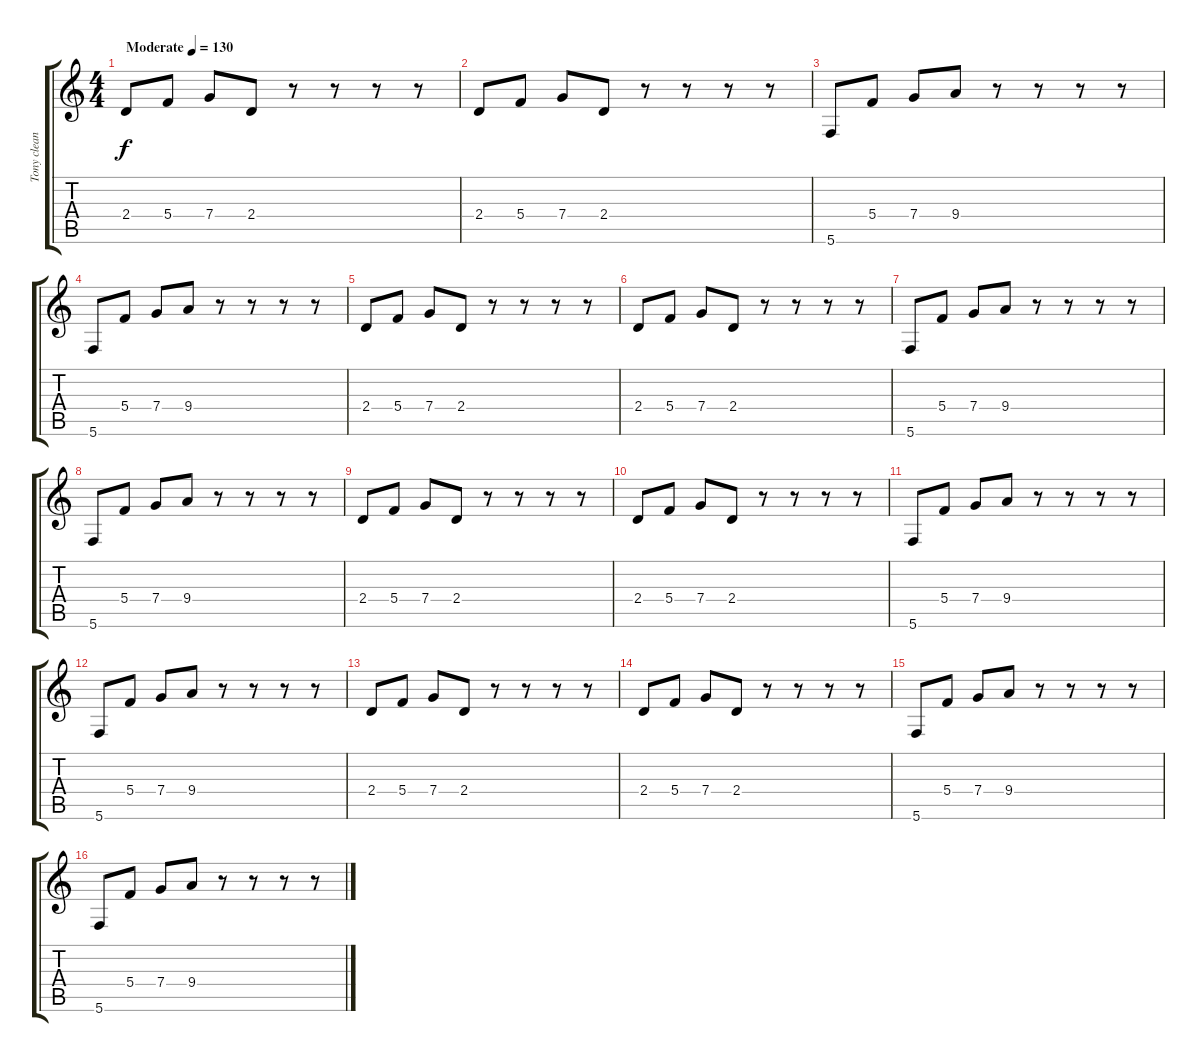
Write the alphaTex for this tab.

\track ("Tony clean" "Tony clean") {instrument electricguitarmuted}
\staff {score tabs}
\tuning (E4 B3 G3 C3 G2 C2) {hide}
\ts (4 4)
\tempo (130 "Moderate")
\clef g2
\ks c
2.4.8{dy f instrument electricguitarmuted} 5.4.8 7.4.8 2.4.8 r.8 r.8 r.8 r.8 |
2.4.8 5.4.8 7.4.8 2.4.8 r.8 r.8 r.8 r.8 |
5.6.8 5.4.8 7.4.8 9.4.8 r.8 r.8 r.8 r.8 |
5.6.8 5.4.8 7.4.8 9.4.8 r.8 r.8 r.8 r.8 |
2.4.8 5.4.8 7.4.8 2.4.8 r.8 r.8 r.8 r.8 |
2.4.8 5.4.8 7.4.8 2.4.8 r.8 r.8 r.8 r.8 |
5.6.8 5.4.8 7.4.8 9.4.8 r.8 r.8 r.8 r.8 |
5.6.8 5.4.8 7.4.8 9.4.8 r.8 r.8 r.8 r.8 |
2.4.8 5.4.8 7.4.8 2.4.8 r.8 r.8 r.8 r.8 |
2.4.8 5.4.8 7.4.8 2.4.8 r.8 r.8 r.8 r.8 |
5.6.8 5.4.8 7.4.8 9.4.8 r.8 r.8 r.8 r.8 |
5.6.8 5.4.8 7.4.8 9.4.8 r.8 r.8 r.8 r.8 |
2.4.8 5.4.8 7.4.8 2.4.8 r.8 r.8 r.8 r.8 |
2.4.8 5.4.8 7.4.8 2.4.8 r.8 r.8 r.8 r.8 |
5.6.8 5.4.8 7.4.8 9.4.8 r.8 r.8 r.8 r.8 |
5.6.8 5.4.8 7.4.8 9.4.8 r.8 r.8 r.8 r.8
